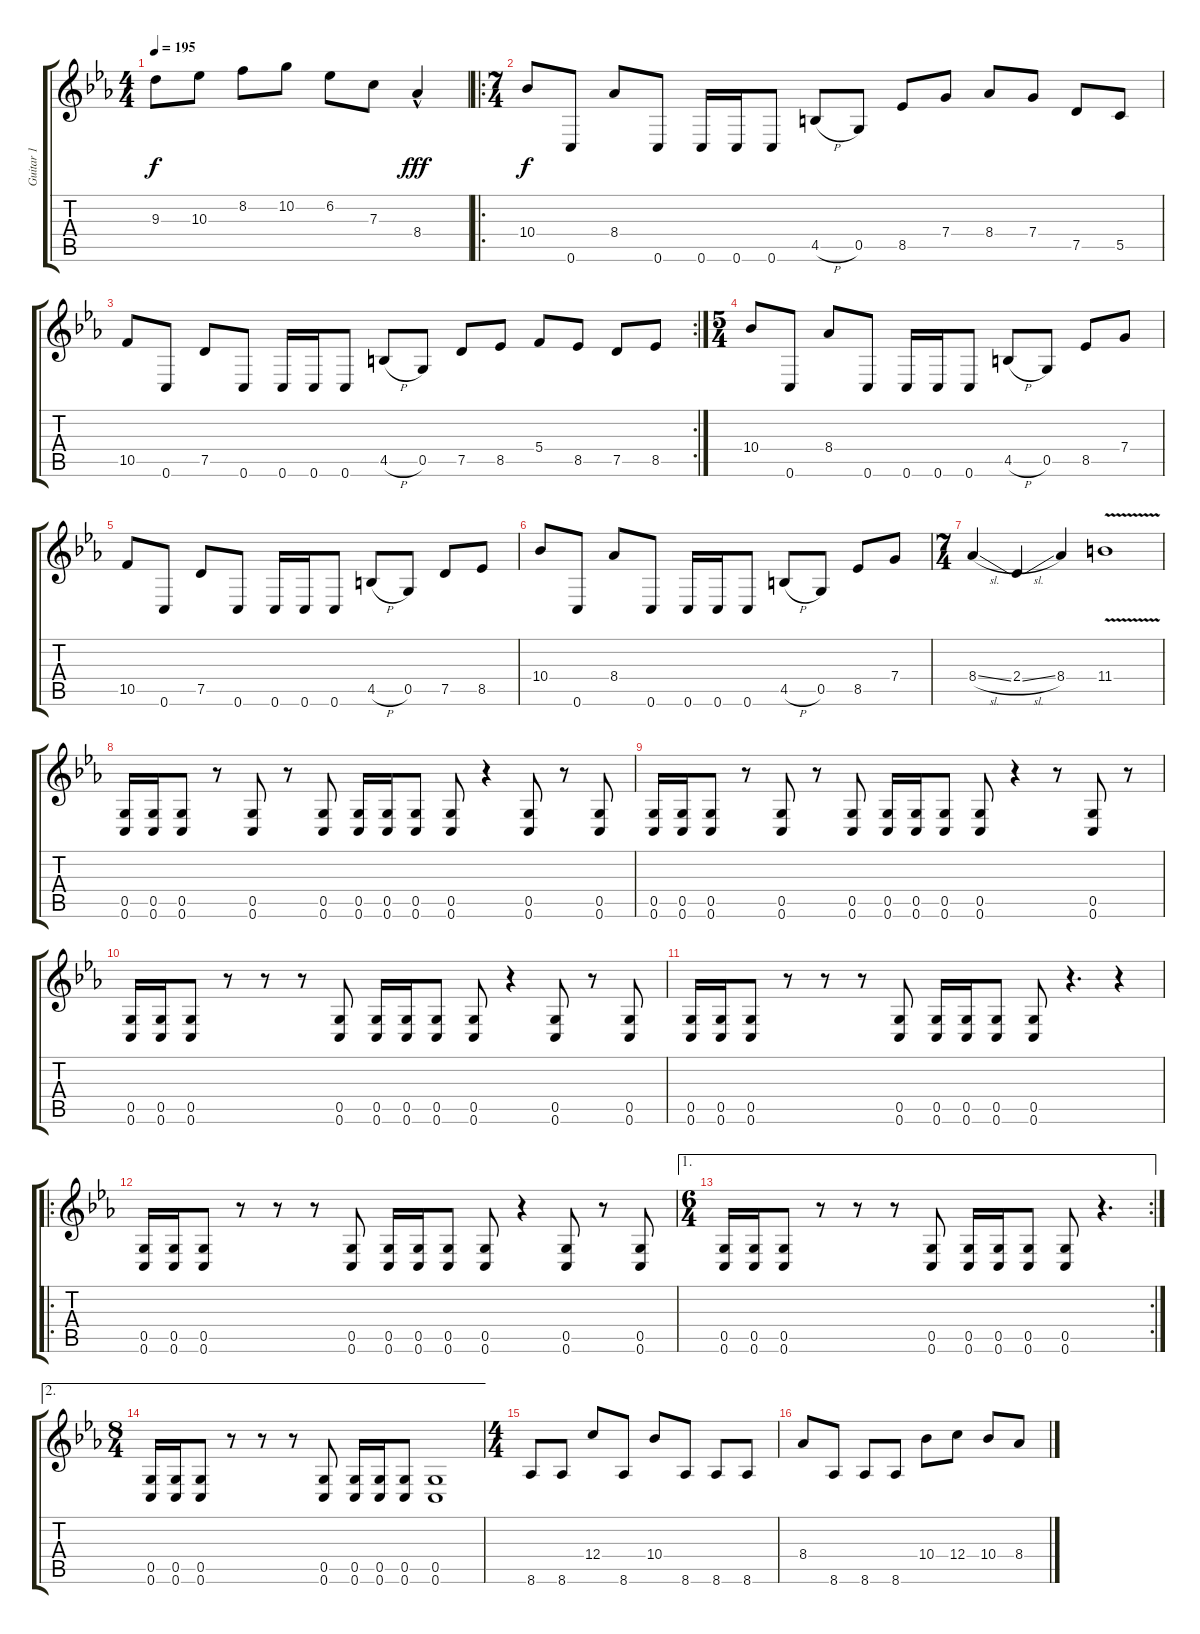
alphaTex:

\track ("Guitar 1" "Guitar 1") {instrument distortionguitar}
\staff {score tabs}
\tuning (D4 A3 F3 C3 G2 C2) {hide}
\ts (4 4)
\tempo 195
\clef g2
\ks cminor
9.3.8{dy f} 10.3.8 8.2.8 10.2.8 6.2.8 7.3.8 8.4{hac}.4{dy fff} |
\ro
\ts (7 4)
10.4.8{dy f} 0.6.8 8.4.8 0.6.8 0.6.16 0.6.16 0.6.8 4.5{h}.8 0.5.8 8.5.8 7.4.8 8.4.8 7.4.8 7.5.8 5.5.8 |
\rc 2
10.5.8 0.6.8 7.5.8 0.6.8 0.6.16 0.6.16 0.6.8 4.5{h}.8 0.5.8 7.5.8 8.5.8 5.4.8 8.5.8 7.5.8 8.5.8 |
\ts (5 4)
10.4.8 0.6.8 8.4.8 0.6.8 0.6.16 0.6.16 0.6.8 4.5{h}.8 0.5.8 8.5.8 7.4.8 |
10.5.8 0.6.8 7.5.8 0.6.8 0.6.16 0.6.16 0.6.8 4.5{h}.8 0.5.8 7.5.8 8.5.8 |
10.4.8 0.6.8 8.4.8 0.6.8 0.6.16 0.6.16 0.6.8 4.5{h}.8 0.5.8 8.5.8 7.4.8 |
\ts (7 4)
8.4{sl}.4 2.4{sl}.4 8.4.4 11.4{v}.1 |
(0.5 0.6).16 (0.5 0.6).16 (0.5 0.6).8 r.8 (0.5 0.6).8 r.8 (0.5 0.6).8 (0.5 0.6).16 (0.5 0.6).16 (0.5 0.6).8 (0.5 0.6).8 r.4 (0.5 0.6).8 r.8 (0.5 0.6).8 |
(0.5 0.6).16 (0.5 0.6).16 (0.5 0.6).8 r.8 (0.5 0.6).8 r.8 (0.5 0.6).8 (0.5 0.6).16 (0.5 0.6).16 (0.5 0.6).8 (0.5 0.6).8 r.4 r.8 (0.5 0.6).8 r.8 |
(0.5 0.6).16 (0.5 0.6).16 (0.5 0.6).8 r.8 r.8 r.8 (0.5 0.6).8 (0.5 0.6).16 (0.5 0.6).16 (0.5 0.6).8 (0.5 0.6).8 r.4 (0.5 0.6).8 r.8 (0.5 0.6).8 |
(0.5 0.6).16 (0.5 0.6).16 (0.5 0.6).8 r.8 r.8 r.8 (0.5 0.6).8 (0.5 0.6).16 (0.5 0.6).16 (0.5 0.6).8 (0.5 0.6).8 r.4{d} r.4 |
\ro
(0.5 0.6).16 (0.5 0.6).16 (0.5 0.6).8 r.8 r.8 r.8 (0.5 0.6).8 (0.5 0.6).16 (0.5 0.6).16 (0.5 0.6).8 (0.5 0.6).8 r.4 (0.5 0.6).8 r.8 (0.5 0.6).8 |
\ae 1
\rc 2
\ts (6 4)
(0.5 0.6).16 (0.5 0.6).16 (0.5 0.6).8 r.8 r.8 r.8 (0.5 0.6).8 (0.5 0.6).16 (0.5 0.6).16 (0.5 0.6).8 (0.5 0.6).8 r.4{d} |
\ae 2
\ts (8 4)
(0.5 0.6).16 (0.5 0.6).16 (0.5 0.6).8 r.8 r.8 r.8 (0.5 0.6).8 (0.5 0.6).16 (0.5 0.6).16 (0.5 0.6).8 (0.5 0.6).1 |
\ts (4 4)
8.6.8 8.6.8 12.4.8 8.6.8 10.4.8 8.6.8 8.6.8 8.6.8 |
8.4.8 8.6.8 8.6.8 8.6.8 10.4.8 12.4.8 10.4.8 8.4.8
